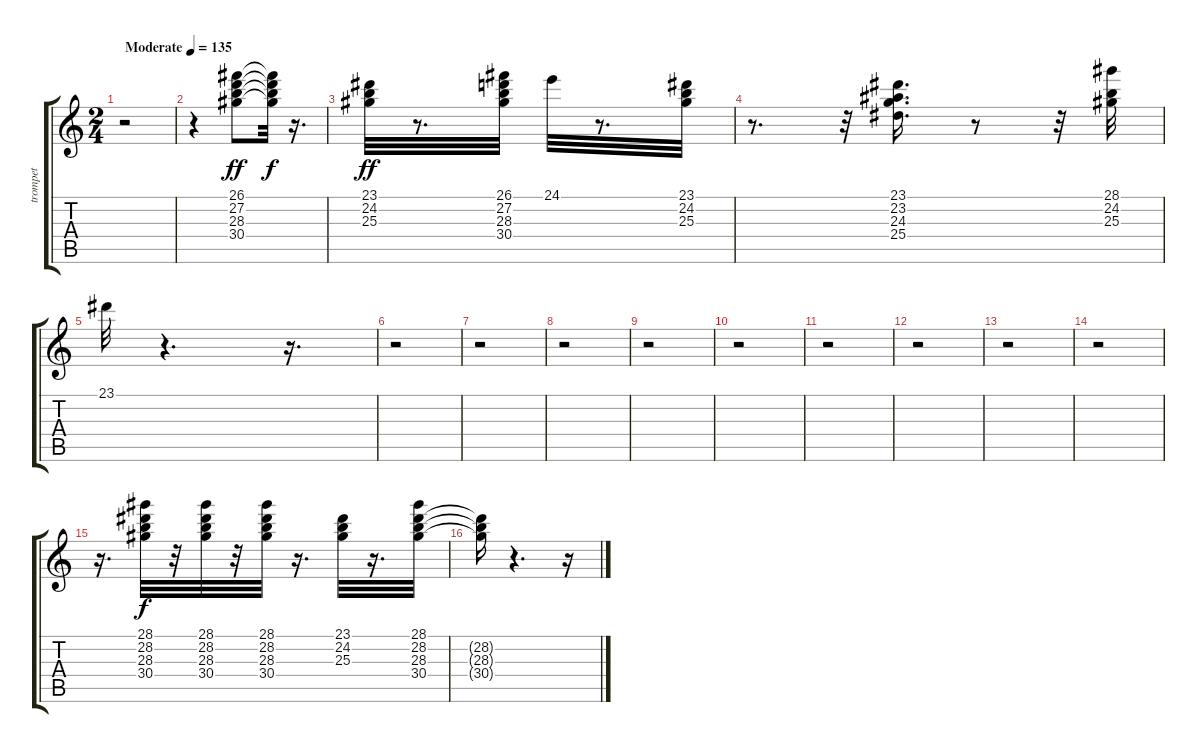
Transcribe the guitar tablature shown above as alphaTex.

\track ("trompet" "trompet") {instrument trumpet}
\staff {score tabs}
\tuning (E4 B3 G3 D3 A2 E2) {hide}
\ts (2 4)
\tempo (135 "Moderate")
\clef g2
\ks c
r.2{dy ff instrument trumpet} |
r.4 (26.1 27.2 28.3 30.4).8{volume 7} (26.1{t} 27.2{t} 28.3{t} 30.4{t}).32{dy f} r.16{d} |
(23.1 24.2 25.3).32{dy ff} r.8{d} (26.1 27.2 28.3 30.4).32 24.1.32 r.8{d} (23.1 24.2 25.3).32 |
r.8{d} r.32 (23.1 23.2 24.3 25.4).16{d} r.8 r.32 (28.1 24.2 25.3).32 |
23.1.32 r.4{d} r.16{d} |
r.2 |
r.2 |
r.2 |
r.2 |
r.2 |
r.2 |
r.2 |
r.2 |
r.2 |
r.16{d} (28.1 28.2 28.3 30.4).32{dy f} r.32 (28.1 28.2 28.3 30.4).32 r.32 (28.1 28.2 28.3 30.4).32 r.16{d} (23.1 24.2 25.3).32 r.16{d} (28.1 28.2 28.3 30.4).32 |
(28.2{t} 28.3{t} 30.4{t}).16 r.4{d} r.16
